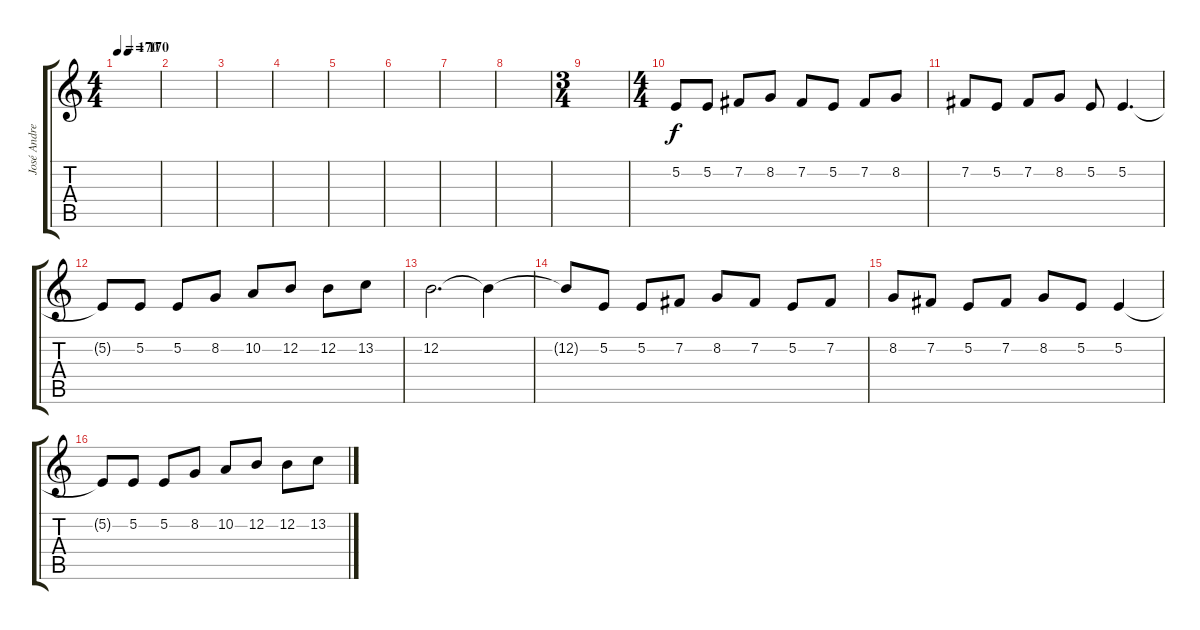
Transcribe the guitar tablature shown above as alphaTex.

\track ("José Andrea" "José Andre") {instrument lead2sawtooth}
\staff {score tabs}
\tuning (E4 B3 G3 D3 A2 E2) {hide}
\ts (4 4)
\tempo 170
\tempo (170 0.25)
\clef g2
\ks c
|
|
|
|
|
|
|
|
\ts (3 4)
|
\ts (4 4)
5.2.8 5.2.8 7.2.8 8.2.8 7.2.8 5.2.8 7.2.8 8.2.8 |
7.2.8 5.2.8 7.2.8 8.2.8 5.2.8 5.2.4{d} |
5.2{t}.8 5.2.8 5.2.8 8.2.8 10.2.8 12.2.8 12.2.8 13.2.8 |
12.2.2{d} 12.2{t}.4 |
12.2{t}.8 5.2.8 5.2.8 7.2.8 8.2.8 7.2.8 5.2.8 7.2.8 |
8.2.8 7.2.8 5.2.8 7.2.8 8.2.8 5.2.8 5.2.4 |
5.2{t}.8 5.2.8 5.2.8 8.2.8 10.2.8 12.2.8 12.2.8 13.2.8
